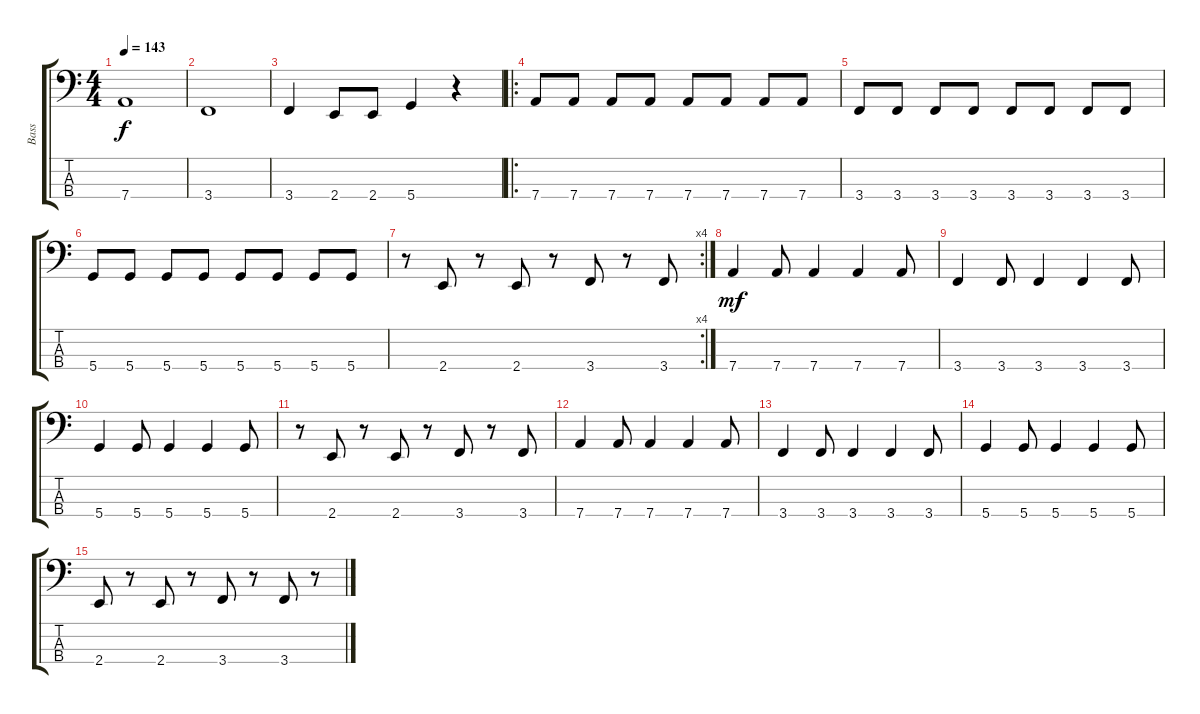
\track ("Bass" "Bass") {instrument electricbassfinger}
\staff {score tabs}
\tuning (G2 D2 A1 D1) {hide}
\ts (4 4)
\tempo 143
\clef f4
\ks c
7.4.1{dy f} |
3.4.1 |
3.4.4 2.4.8 2.4.8 5.4.4 r.4 |
\ro
7.4.8 7.4.8 7.4.8 7.4.8 7.4.8 7.4.8 7.4.8 7.4.8 |
3.4.8 3.4.8 3.4.8 3.4.8 3.4.8 3.4.8 3.4.8 3.4.8 |
5.4.8 5.4.8 5.4.8 5.4.8 5.4.8 5.4.8 5.4.8 5.4.8 |
\rc 4
r.8 2.4.8 r.8 2.4.8 r.8 3.4.8 r.8 3.4.8 |
7.4.4{dy mf} 7.4.8 7.4.4 7.4.4 7.4.8 |
3.4.4 3.4.8 3.4.4 3.4.4 3.4.8 |
5.4.4 5.4.8 5.4.4 5.4.4 5.4.8 |
r.8 2.4.8 r.8 2.4.8 r.8 3.4.8 r.8 3.4.8 |
7.4.4 7.4.8 7.4.4 7.4.4 7.4.8 |
3.4.4 3.4.8 3.4.4 3.4.4 3.4.8 |
5.4.4 5.4.8 5.4.4 5.4.4 5.4.8 |
2.4.8 r.8 2.4.8 r.8 3.4.8 r.8 3.4.8 r.8
